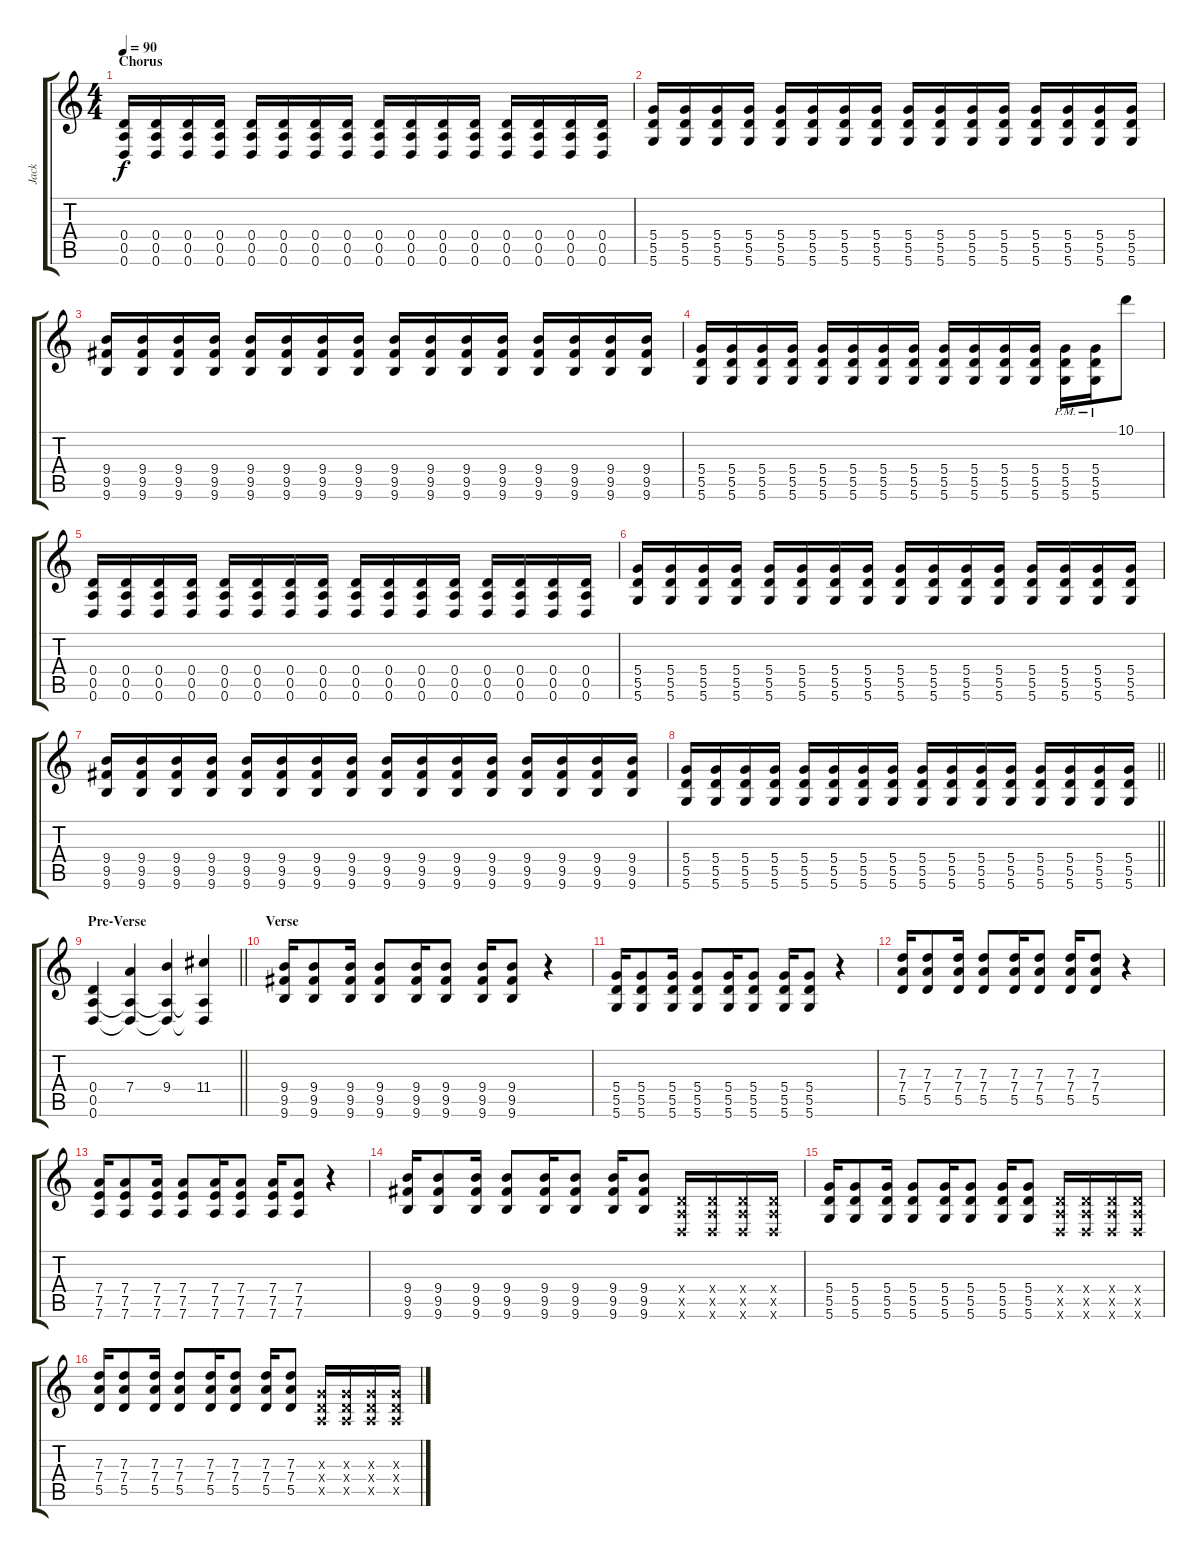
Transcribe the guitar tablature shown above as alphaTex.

\track ("Jack" "Jack") {instrument distortionguitar}
\staff {score tabs}
\tuning (E4 B3 G3 D3 A2 D2) {hide}
\ts (4 4)
\section ("" "Chorus")
\tempo 90
\clef g2
\ks c
(0.4 0.5 0.6).16{dy f} (0.4 0.5 0.6).16 (0.4 0.5 0.6).16 (0.4 0.5 0.6).16 (0.4 0.5 0.6).16 (0.4 0.5 0.6).16 (0.4 0.5 0.6).16 (0.4 0.5 0.6).16 (0.4 0.5 0.6).16 (0.4 0.5 0.6).16 (0.4 0.5 0.6).16 (0.4 0.5 0.6).16 (0.4 0.5 0.6).16 (0.4 0.5 0.6).16 (0.4 0.5 0.6).16 (0.4 0.5 0.6).16 |
(5.4 5.5 5.6).16 (5.4 5.5 5.6).16 (5.4 5.5 5.6).16 (5.4 5.5 5.6).16 (5.4 5.5 5.6).16 (5.4 5.5 5.6).16 (5.4 5.5 5.6).16 (5.4 5.5 5.6).16 (5.4 5.5 5.6).16 (5.4 5.5 5.6).16 (5.4 5.5 5.6).16 (5.4 5.5 5.6).16 (5.4 5.5 5.6).16 (5.4 5.5 5.6).16 (5.4 5.5 5.6).16 (5.4 5.5 5.6).16 |
(9.4 9.5 9.6).16 (9.4 9.5 9.6).16 (9.4 9.5 9.6).16 (9.4 9.5 9.6).16 (9.4 9.5 9.6).16 (9.4 9.5 9.6).16 (9.4 9.5 9.6).16 (9.4 9.5 9.6).16 (9.4 9.5 9.6).16 (9.4 9.5 9.6).16 (9.4 9.5 9.6).16 (9.4 9.5 9.6).16 (9.4 9.5 9.6).16 (9.4 9.5 9.6).16 (9.4 9.5 9.6).16 (9.4 9.5 9.6).16 |
(5.4 5.5 5.6).16 (5.4 5.5 5.6).16 (5.4 5.5 5.6).16 (5.4 5.5 5.6).16 (5.4 5.5 5.6).16 (5.4 5.5 5.6).16 (5.4 5.5 5.6).16 (5.4 5.5 5.6).16 (5.4 5.5 5.6).16 (5.4 5.5 5.6).16 (5.4 5.5 5.6).16 (5.4 5.5 5.6).16 (5.4{pm} 5.5{pm} 5.6{pm}).16 (5.4{pm} 5.5{pm} 5.6{pm}).16 10.1.8 |
(0.4 0.5 0.6).16 (0.4 0.5 0.6).16 (0.4 0.5 0.6).16 (0.4 0.5 0.6).16 (0.4 0.5 0.6).16 (0.4 0.5 0.6).16 (0.4 0.5 0.6).16 (0.4 0.5 0.6).16 (0.4 0.5 0.6).16 (0.4 0.5 0.6).16 (0.4 0.5 0.6).16 (0.4 0.5 0.6).16 (0.4 0.5 0.6).16 (0.4 0.5 0.6).16 (0.4 0.5 0.6).16 (0.4 0.5 0.6).16 |
(5.4 5.5 5.6).16 (5.4 5.5 5.6).16 (5.4 5.5 5.6).16 (5.4 5.5 5.6).16 (5.4 5.5 5.6).16 (5.4 5.5 5.6).16 (5.4 5.5 5.6).16 (5.4 5.5 5.6).16 (5.4 5.5 5.6).16 (5.4 5.5 5.6).16 (5.4 5.5 5.6).16 (5.4 5.5 5.6).16 (5.4 5.5 5.6).16 (5.4 5.5 5.6).16 (5.4 5.5 5.6).16 (5.4 5.5 5.6).16 |
(9.4 9.5 9.6).16 (9.4 9.5 9.6).16 (9.4 9.5 9.6).16 (9.4 9.5 9.6).16 (9.4 9.5 9.6).16 (9.4 9.5 9.6).16 (9.4 9.5 9.6).16 (9.4 9.5 9.6).16 (9.4 9.5 9.6).16 (9.4 9.5 9.6).16 (9.4 9.5 9.6).16 (9.4 9.5 9.6).16 (9.4 9.5 9.6).16 (9.4 9.5 9.6).16 (9.4 9.5 9.6).16 (9.4 9.5 9.6).16 |
\barLineRight lightlight
(5.4 5.5 5.6).16 (5.4 5.5 5.6).16 (5.4 5.5 5.6).16 (5.4 5.5 5.6).16 (5.4 5.5 5.6).16 (5.4 5.5 5.6).16 (5.4 5.5 5.6).16 (5.4 5.5 5.6).16 (5.4 5.5 5.6).16 (5.4 5.5 5.6).16 (5.4 5.5 5.6).16 (5.4 5.5 5.6).16 (5.4 5.5 5.6).16 (5.4 5.5 5.6).16 (5.4 5.5 5.6).16 (5.4 5.5 5.6).16 |
\section ("" "Pre-Verse")
\barLineRight lightlight
(0.4 0.5 0.6).4 (7.4 0.5{t} 0.6{t}).4 (9.4 0.5{t} 0.6{t}).4 (11.4 0.5{t} 0.6{t}).4 |
\section ("" "Verse")
(9.4 9.5 9.6).16 (9.4 9.5 9.6).8 (9.4 9.5 9.6).16 (9.4 9.5 9.6).8 (9.4 9.5 9.6).16 (9.4 9.5 9.6).8 (9.4 9.5 9.6).16 (9.4 9.5 9.6).8 r.4 |
(5.4 5.5 5.6).16 (5.4 5.5 5.6).8 (5.4 5.5 5.6).16 (5.4 5.5 5.6).8 (5.4 5.5 5.6).16 (5.4 5.5 5.6).8 (5.4 5.5 5.6).16 (5.4 5.5 5.6).8 r.4 |
(7.3 7.4 5.5).16 (7.3 7.4 5.5).8 (7.3 7.4 5.5).16 (7.3 7.4 5.5).8 (7.3 7.4 5.5).16 (7.3 7.4 5.5).8 (7.3 7.4 5.5).16 (7.3 7.4 5.5).8 r.4 |
(7.4 7.5 7.6).16 (7.4 7.5 7.6).8 (7.4 7.5 7.6).16 (7.4 7.5 7.6).8 (7.4 7.5 7.6).16 (7.4 7.5 7.6).8 (7.4 7.5 7.6).16 (7.4 7.5 7.6).8 r.4 |
(9.4 9.5 9.6).16 (9.4 9.5 9.6).8 (9.4 9.5 9.6).16 (9.4 9.5 9.6).8 (9.4 9.5 9.6).16 (9.4 9.5 9.6).8 (9.4 9.5 9.6).16 (9.4 9.5 9.6).8 (0.4{x} 0.5{x} 0.6{x}).16 (0.4{x} 0.5{x} 0.6{x}).16 (0.4{x} 0.5{x} 0.6{x}).16 (0.4{x} 0.5{x} 0.6{x}).16 |
(5.4 5.5 5.6).16 (5.4 5.5 5.6).8 (5.4 5.5 5.6).16 (5.4 5.5 5.6).8 (5.4 5.5 5.6).16 (5.4 5.5 5.6).8 (5.4 5.5 5.6).16 (5.4 5.5 5.6).8 (0.4{x} 0.5{x} 0.6{x}).16 (0.4{x} 0.5{x} 0.6{x}).16 (0.4{x} 0.5{x} 0.6{x}).16 (0.4{x} 0.5{x} 0.6{x}).16 |
(7.3 7.4 5.5).16 (7.3 7.4 5.5).8 (7.3 7.4 5.5).16 (7.3 7.4 5.5).8 (7.3 7.4 5.5).16 (7.3 7.4 5.5).8 (7.3 7.4 5.5).16 (7.3 7.4 5.5).8 (0.3{x} 0.4{x} 0.5{x}).16 (0.3{x} 0.4{x} 0.5{x}).16 (0.3{x} 0.4{x} 0.5{x}).16 (0.3{x} 0.4{x} 0.5{x}).16
